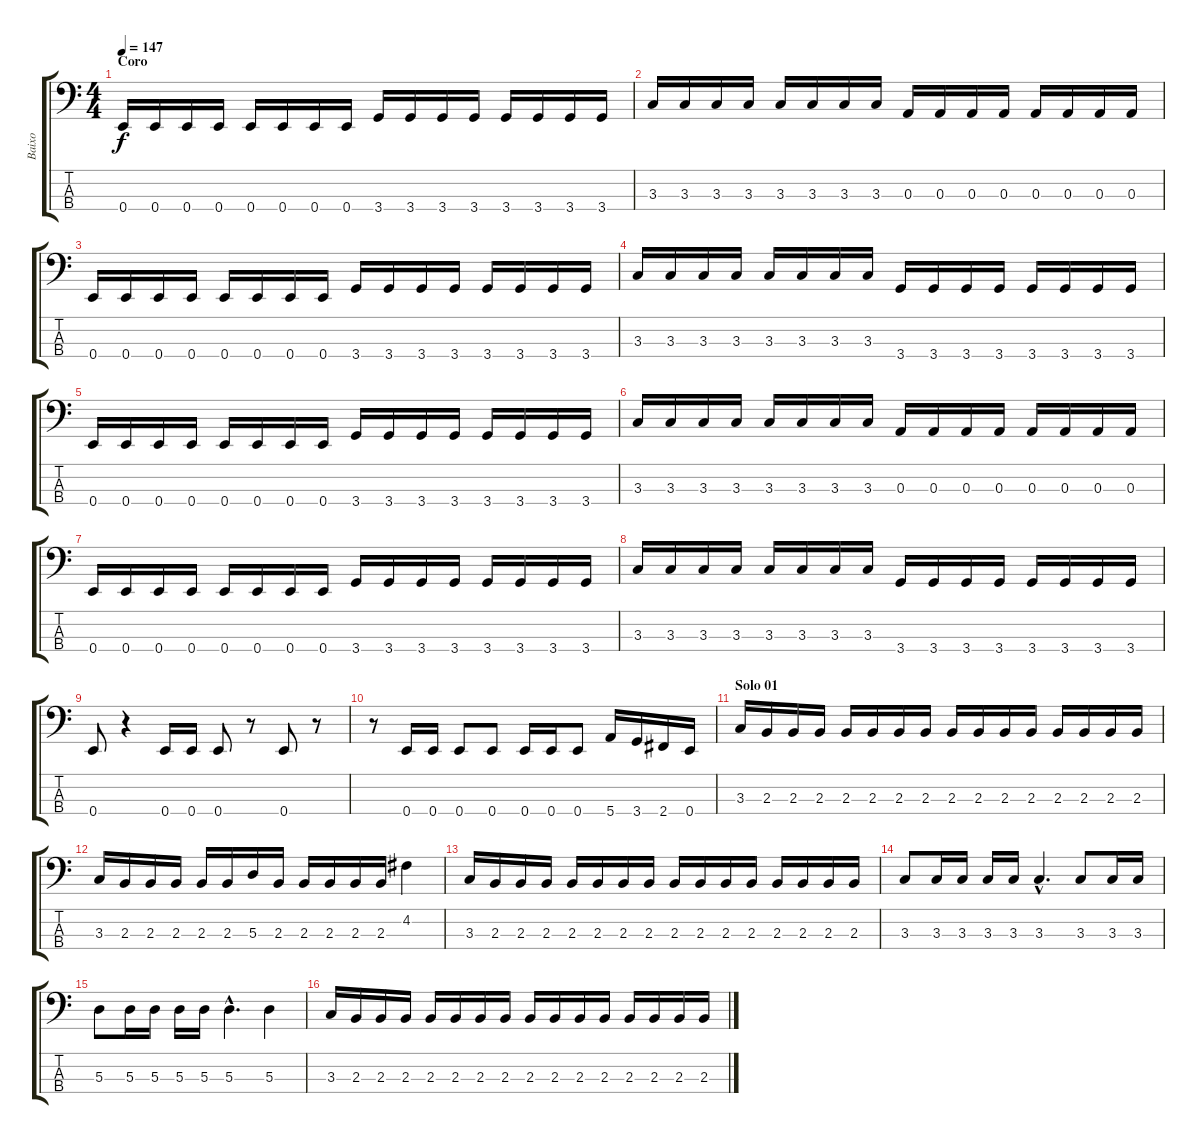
\track ("Baixo" "Baixo") {instrument electricbassfinger}
\staff {score tabs}
\tuning (G2 D2 A1 E1) {hide}
\ts (4 4)
\section ("" "Coro")
\tempo 147
\clef f4
\ks c
0.4.16{dy f} 0.4.16 0.4.16 0.4.16 0.4.16 0.4.16 0.4.16 0.4.16 3.4.16 3.4.16 3.4.16 3.4.16 3.4.16 3.4.16 3.4.16 3.4.16 |
3.3.16 3.3.16 3.3.16 3.3.16 3.3.16 3.3.16 3.3.16 3.3.16 0.3.16 0.3.16 0.3.16 0.3.16 0.3.16 0.3.16 0.3.16 0.3.16 |
0.4.16 0.4.16 0.4.16 0.4.16 0.4.16 0.4.16 0.4.16 0.4.16 3.4.16 3.4.16 3.4.16 3.4.16 3.4.16 3.4.16 3.4.16 3.4.16 |
3.3.16 3.3.16 3.3.16 3.3.16 3.3.16 3.3.16 3.3.16 3.3.16 3.4.16 3.4.16 3.4.16 3.4.16 3.4.16 3.4.16 3.4.16 3.4.16 |
0.4.16 0.4.16 0.4.16 0.4.16 0.4.16 0.4.16 0.4.16 0.4.16 3.4.16 3.4.16 3.4.16 3.4.16 3.4.16 3.4.16 3.4.16 3.4.16 |
3.3.16 3.3.16 3.3.16 3.3.16 3.3.16 3.3.16 3.3.16 3.3.16 0.3.16 0.3.16 0.3.16 0.3.16 0.3.16 0.3.16 0.3.16 0.3.16 |
0.4.16 0.4.16 0.4.16 0.4.16 0.4.16 0.4.16 0.4.16 0.4.16 3.4.16 3.4.16 3.4.16 3.4.16 3.4.16 3.4.16 3.4.16 3.4.16 |
3.3.16 3.3.16 3.3.16 3.3.16 3.3.16 3.3.16 3.3.16 3.3.16 3.4.16 3.4.16 3.4.16 3.4.16 3.4.16 3.4.16 3.4.16 3.4.16 |
0.4.8 r.4 0.4.16 0.4.16 0.4.8 r.8 0.4.8 r.8 |
r.8 0.4.16 0.4.16 0.4.8 0.4.8 0.4.16 0.4.16 0.4.8 5.4.16 3.4.16 2.4.16 0.4.16 |
\section ("" "Solo 01")
3.3.16 2.3.16 2.3.16 2.3.16 2.3.16 2.3.16 2.3.16 2.3.16 2.3.16 2.3.16 2.3.16 2.3.16 2.3.16 2.3.16 2.3.16 2.3.16 |
3.3.16 2.3.16 2.3.16 2.3.16 2.3.16 2.3.16 5.3.16 2.3.16 2.3.16 2.3.16 2.3.16 2.3.16 4.2.4 |
3.3.16 2.3.16 2.3.16 2.3.16 2.3.16 2.3.16 2.3.16 2.3.16 2.3.16 2.3.16 2.3.16 2.3.16 2.3.16 2.3.16 2.3.16 2.3.16 |
3.3.8 3.3.16 3.3.16 3.3.16 3.3.16 3.3{hac}.4{d} 3.3.8 3.3.16 3.3.16 |
5.3.8 5.3.16 5.3.16 5.3.16 5.3.16 5.3{hac}.4{d} 5.3.4 |
3.3.16 2.3.16 2.3.16 2.3.16 2.3.16 2.3.16 2.3.16 2.3.16 2.3.16 2.3.16 2.3.16 2.3.16 2.3.16 2.3.16 2.3.16 2.3.16
